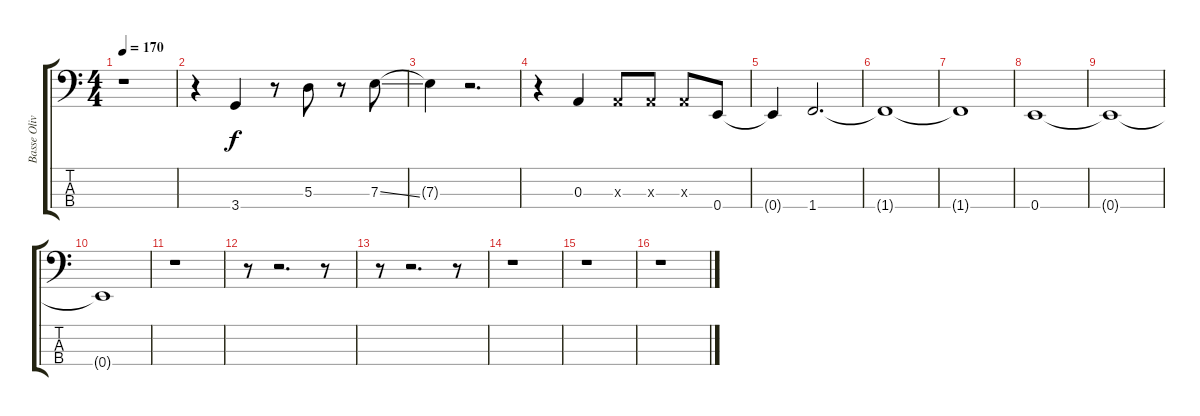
\track ("Basse Oliv" "Basse Oliv") {instrument electricbassfinger}
\staff {score tabs}
\tuning (G2 D2 A1 E1) {hide}
\ts (4 4)
\tempo 170
\clef f4
\ks c
r.1{dy f} |
r.4 3.4.4 r.8 5.3.8 r.8 7.3{ss}.8 |
7.3{t}.4 r.2{d} |
r.4 0.3.4 0.3{x}.8 0.3{x}.8 0.3{x}.8 0.4.8 |
0.4{t}.4 1.4.2{d} |
1.4{t}.1 |
1.4{t}.1 |
0.4.1 |
0.4{t}.1 |
0.4{t}.1 |
r.1 |
r.8 r.2{d} r.8 |
r.8 r.2{d} r.8 |
r.1 |
r.1 |
r.1
